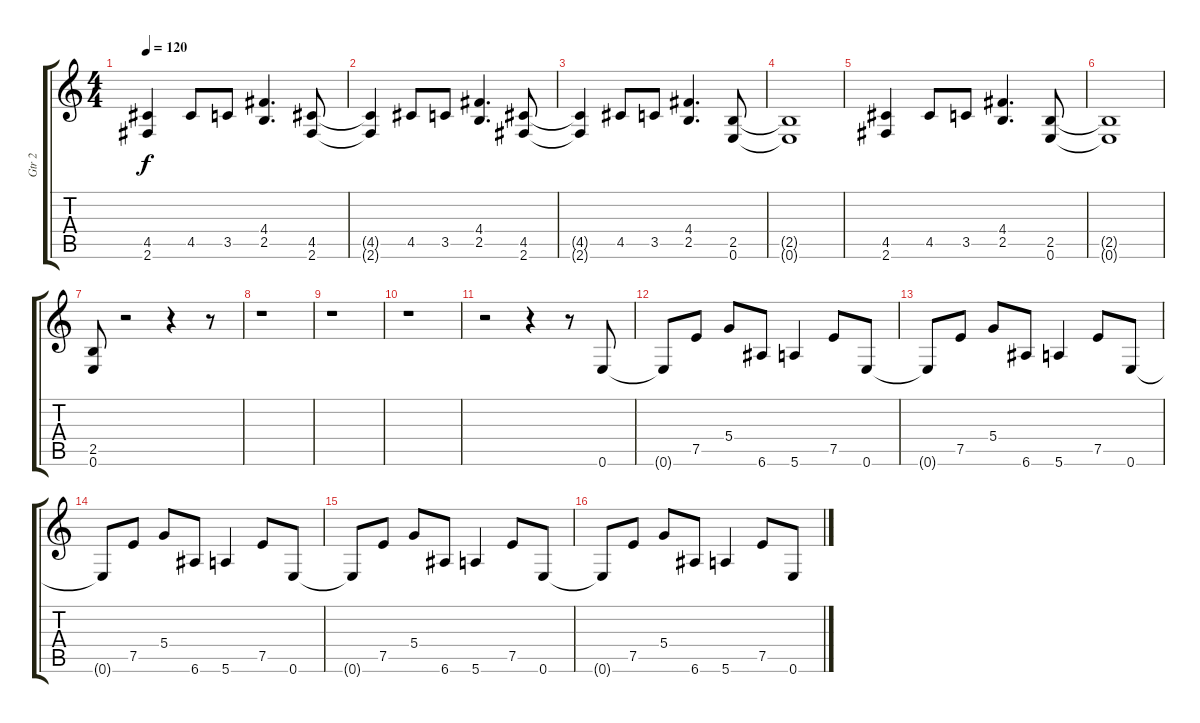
\track ("Gtr 2" "Gtr 2") {instrument distortionguitar}
\staff {score tabs}
\tuning (E4 B3 G3 D3 A2 E2) {hide}
\ts (4 4)
\tempo 120
\clef g2
\ks c
(4.5 2.6).4{dy f} 4.5.8 3.5.8 (4.4 2.5).4{d} (4.5 2.6).8 |
(4.5{t} 2.6{t}).4 4.5.8 3.5.8 (4.4 2.5).4{d} (4.5 2.6).8 |
(4.5{t} 2.6{t}).4 4.5.8 3.5.8 (4.4 2.5).4{d} (2.5 0.6).8 |
(2.5{t} 0.6{t}).1 |
(4.5 2.6).4 4.5.8 3.5.8 (4.4 2.5).4{d} (2.5 0.6).8 |
(2.5{t} 0.6{t}).1 |
(2.5 0.6).8 r.2 r.4 r.8 |
r.1 |
r.1 |
r.1 |
r.2 r.4 r.8 0.6.8 |
0.6{t}.8 7.5.8 5.4.8 6.6.8 5.6.4 7.5.8 0.6.8 |
0.6{t}.8 7.5.8 5.4.8 6.6.8 5.6.4 7.5.8 0.6.8 |
0.6{t}.8 7.5.8 5.4.8 6.6.8 5.6.4 7.5.8 0.6.8 |
0.6{t}.8 7.5.8 5.4.8 6.6.8 5.6.4 7.5.8 0.6.8 |
0.6{t}.8 7.5.8 5.4.8 6.6.8 5.6.4 7.5.8 0.6.8
